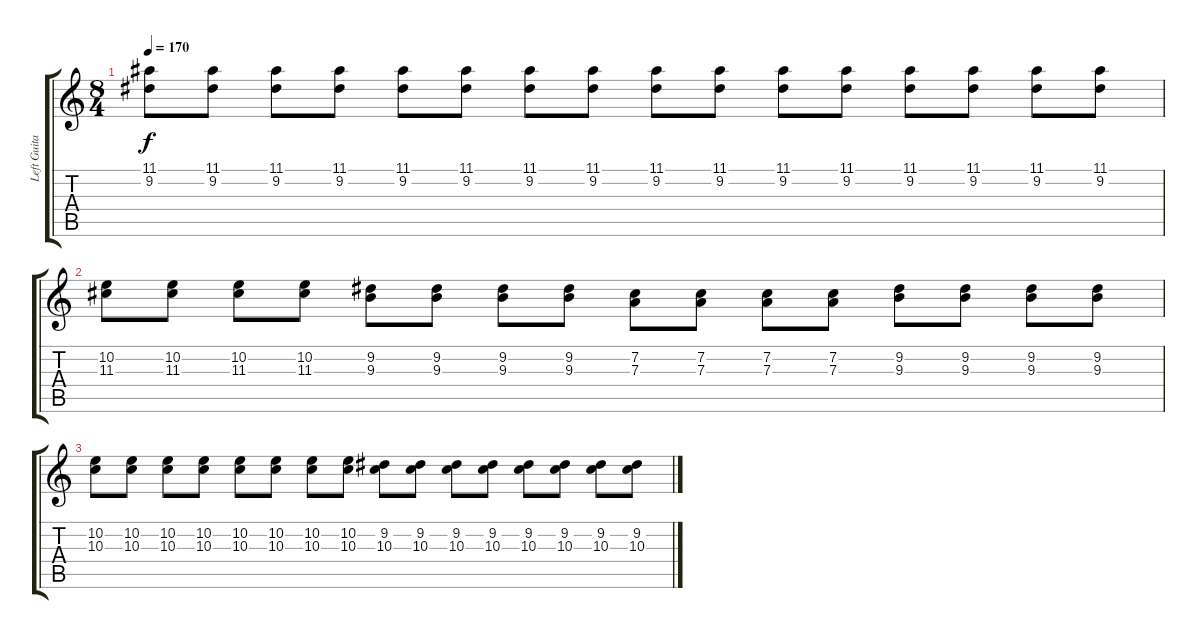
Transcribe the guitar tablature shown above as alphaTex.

\track ("Left Guitar" "Left Guita") {instrument distortionguitar}
\staff {score tabs}
\tuning (B3 Gb3 D3 A2 E2 B1) {hide}
\ts (8 4)
\tempo 170
\clef g2
\ks c
(11.1 9.2).8{dy f} (11.1 9.2).8 (11.1 9.2).8 (11.1 9.2).8 (11.1 9.2).8 (11.1 9.2).8 (11.1 9.2).8 (11.1 9.2).8 (11.1 9.2).8 (11.1 9.2).8 (11.1 9.2).8 (11.1 9.2).8 (11.1 9.2).8 (11.1 9.2).8 (11.1 9.2).8 (11.1 9.2).8 |
(10.2 11.3).8 (10.2 11.3).8 (10.2 11.3).8 (10.2 11.3).8 (9.2 9.3).8 (9.2 9.3).8 (9.2 9.3).8 (9.2 9.3).8 (7.2 7.3).8 (7.2 7.3).8 (7.2 7.3).8 (7.2 7.3).8 (9.2 9.3).8 (9.2 9.3).8 (9.2 9.3).8 (9.2 9.3).8 |
(10.2 10.3).8 (10.2 10.3).8 (10.2 10.3).8 (10.2 10.3).8 (10.2 10.3).8 (10.2 10.3).8 (10.2 10.3).8 (10.2 10.3).8 (9.2 10.3).8 (9.2 10.3).8 (9.2 10.3).8 (9.2 10.3).8 (9.2 10.3).8 (9.2 10.3).8 (9.2 10.3).8 (9.2 10.3).8
